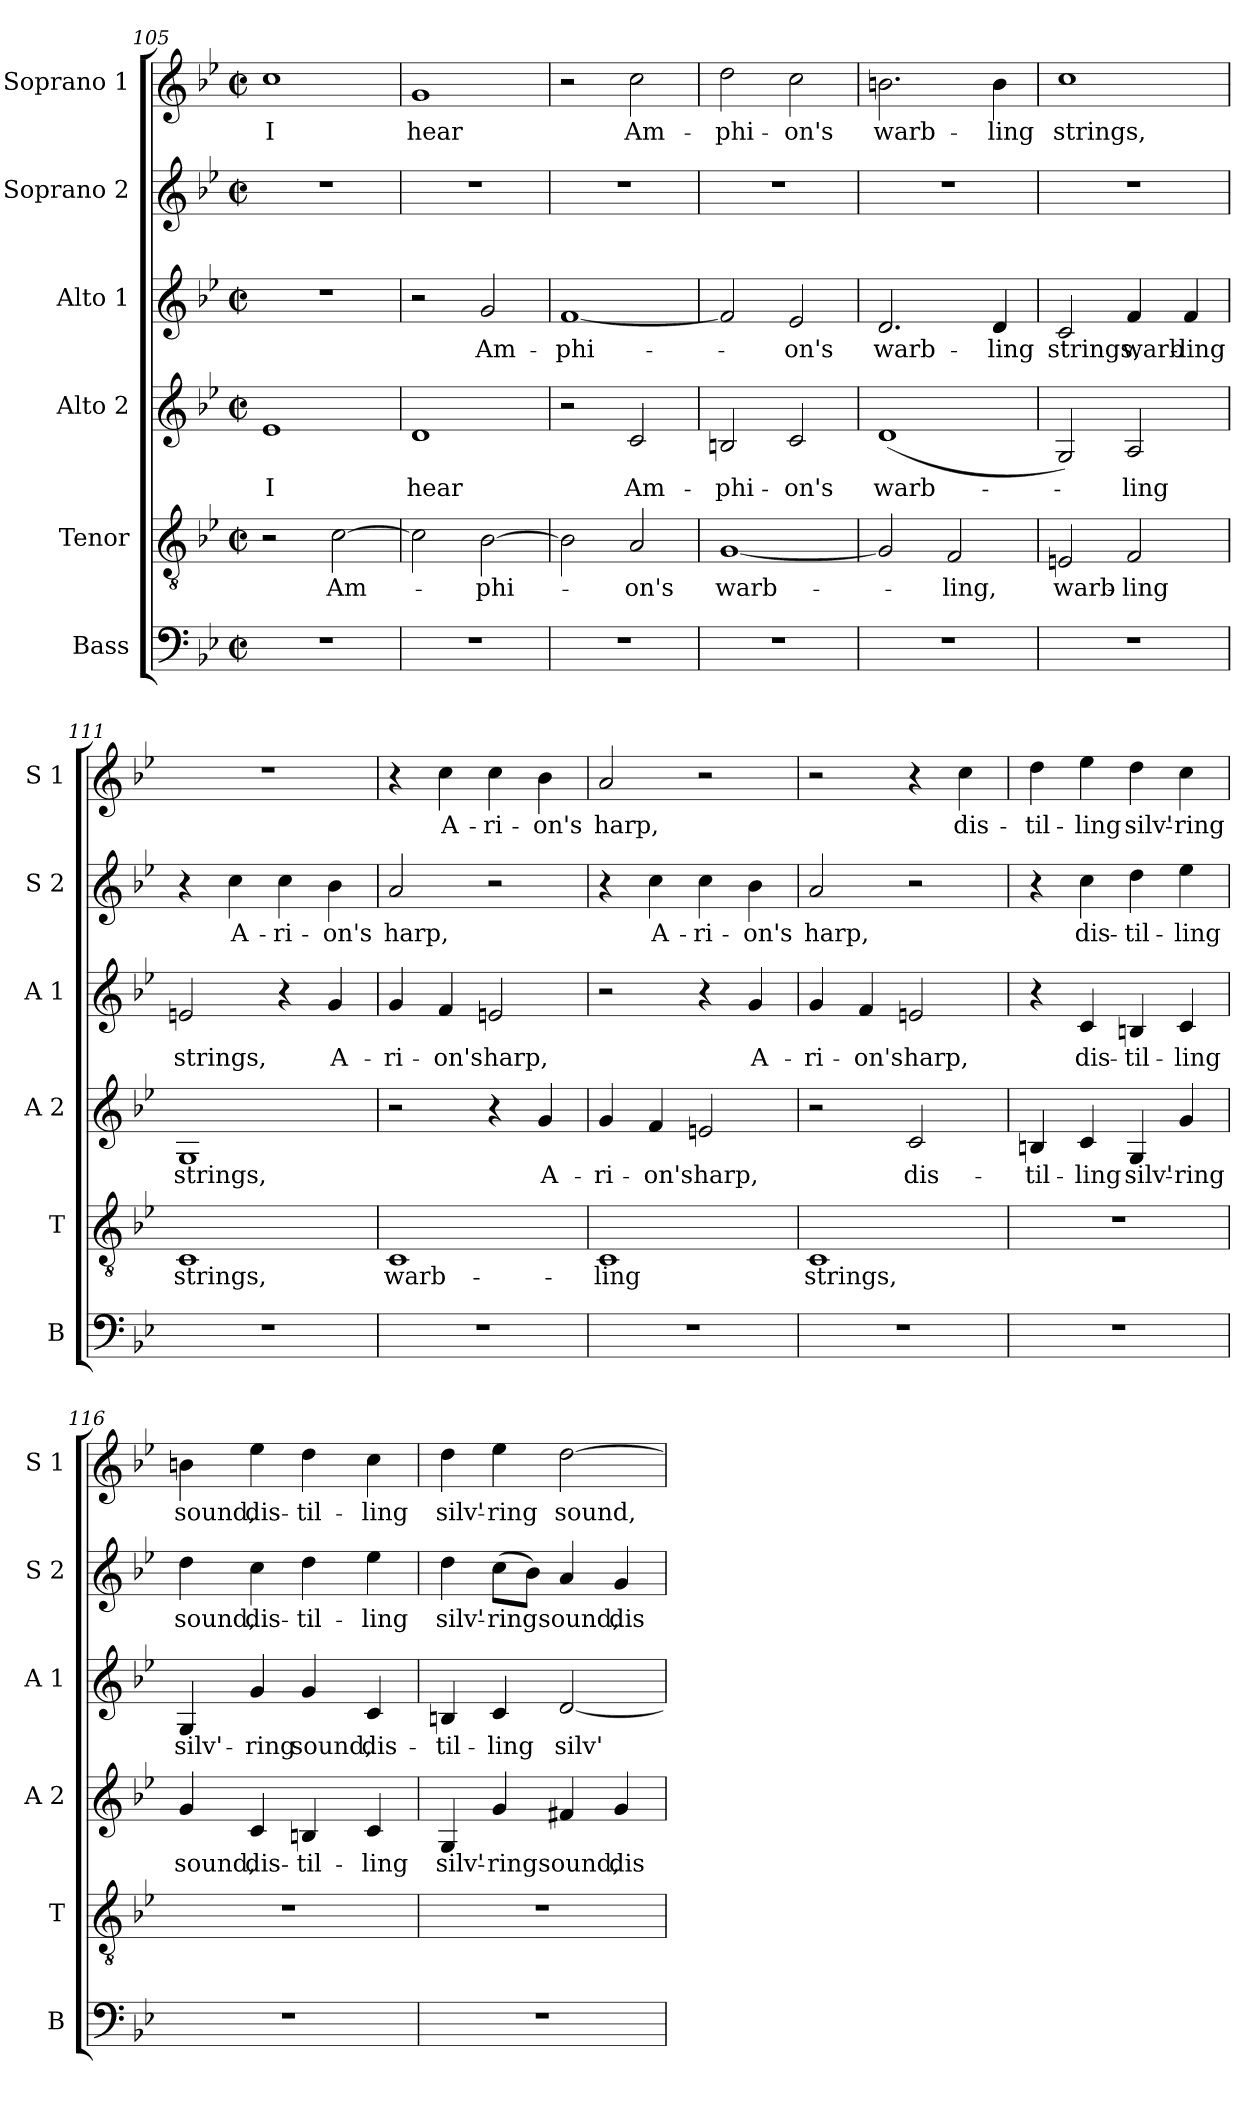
**kern	**kern	**text	**kern	**text	**kern	**text	**kern	**text	**kern	**text
*part6	*part5	*part5	*part4	*part4	*part3	*part3	*part2	*part2	*part1	*part1
*staff6	*staff5	*staff5	*staff4	*staff4	*staff3	*staff3	*staff2	*staff2	*staff1	*staff1
*I"Bass	*I"Tenor	*	*I"Alto 2	*	*I"Alto 1	*	*I"Soprano 2	*	*I"Soprano 1	*
*I'B	*I'T	*	*I'A 2	*	*I'A 1	*	*I'S 2	*	*I'S 1	*
*clefF4	*clefGv2	*	*clefG2	*	*clefG2	*	*clefG2	*	*clefG2	*
*k[b-e-]	*k[b-e-]	*	*k[b-e-]	*	*k[b-e-]	*	*k[b-e-]	*	*k[b-e-]	*
*B-:	*B-:	*	*B-:	*	*B-:	*	*B-:	*	*B-:	*
*M2/2	*M2/2	*	*M2/2	*	*M2/2	*	*M2/2	*	*M2/2	*
*met(c|)	*met(c|)	*	*met(c|)	*	*met(c|)	*	*met(c|)	*	*met(c|)	*
=105	=105	=105	=105	=105	=105	=105	=105	=105	=105	=105
1r	2r	.	1e-	I	1r	.	1r	.	1cc	I
.	[2c\	Am-	.	.	.	.	.	.	.	.
=106	=106	=106	=106	=106	=106	=106	=106	=106	=106	=106
1r	2c\]	.	1d	hear	2r	.	1r	.	1g	hear
.	[2B-\	-phi-	.	.	2g/	Am-	.	.	.	.
=107	=107	=107	=107	=107	=107	=107	=107	=107	=107	=107
1r	2B-\]	.	2r	.	[1f	-phi-	1r	.	2r	.
.	2A/	-on's	2c/	Am-	.	.	.	.	2cc\	Am-
=108	=108	=108	=108	=108	=108	=108	=108	=108	=108	=108
1r	[1G	warb-	2Bn/	-phi-	2f/]	.	1r	.	2dd\	-phi-
.	.	.	2c/	-on's	2e-/	-on's	.	.	2cc\	-on's
=109	=109	=109	=109	=109	=109	=109	=109	=109	=109	=109
1r	2G/]	.	(1d	warb-	2.d/	warb-	1r	.	2.bn\	warb-
.	2F/	-ling,	.	.	.	.	.	.	.	.
.	.	.	.	.	4d/	-ling	.	.	4b\	-ling
=110	=110	=110	=110	=110	=110	=110	=110	=110	=110	=110
1r	2En/	warb-	2G/)	.	2c/	strings,	1r	.	1cc	strings,
.	2F/	-ling	2A/	-ling	4f/	warb-	.	.	.	.
.	.	.	.	.	4f/	-ling	.	.	.	.
!!LO:LB:g=z
=111	=111	=111	=111	=111	=111	=111	=111	=111	=111	=111
1r	1C	strings,	1G	strings,	2en/	strings,	4r	.	1r	.
.	.	.	.	.	.	.	4cc\	A-	.	.
.	.	.	.	.	4r	.	4cc\	-ri-	.	.
.	.	.	.	.	4g/	A-	4b-\	-on's	.	.
=112	=112	=112	=112	=112	=112	=112	=112	=112	=112	=112
1r	1C	warb-	2r	.	4g/	-ri-	2a/	harp,	4r	.
.	.	.	.	.	4f/	-on's	.	.	4cc\	A-
.	.	.	4r	.	2en/	harp,	2r	.	4cc\	-ri-
.	.	.	4g/	A-	.	.	.	.	4b-\	-on's
=113	=113	=113	=113	=113	=113	=113	=113	=113	=113	=113
1r	1C	-ling	4g/	-ri-	2r	.	4r	.	2a/	harp,
.	.	.	4f/	-on's	.	.	4cc\	A-	.	.
.	.	.	2en/	harp,	4r	.	4cc\	-ri-	2r	.
.	.	.	.	.	4g/	A-	4b-\	-on's	.	.
=114	=114	=114	=114	=114	=114	=114	=114	=114	=114	=114
1r	1C	strings,	2r	.	4g/	-ri-	2a/	harp,	2r	.
.	.	.	.	.	4f/	-on's	.	.	.	.
.	.	.	2c/	dis-	2en/	harp,	2r	.	4r	.
.	.	.	.	.	.	.	.	.	4cc\	dis-
=115	=115	=115	=115	=115	=115	=115	=115	=115	=115	=115
1r	1r	.	4Bn/	-til-	4r	.	4r	.	4dd\	-til-
.	.	.	4c/	-ling	4c/	dis-	4cc\	dis-	4ee-\	-ling
.	.	.	4G/	silv'-	4Bn/	-til-	4dd\	-til-	4dd\	silv'-
.	.	.	4g/	-ring	4c/	-ling	4ee-\	-ling	4cc\	-ring
=116	=116	=116	=116	=116	=116	=116	=116	=116	=116	=116
1r	1r	.	4g/	sound,	4G/	silv'-	4dd\	sound,	4bn\	sound,
.	.	.	4c/	dis-	4g/	-ring	4cc\	dis-	4ee-\	dis-
.	.	.	4Bn/	-til-	4g/	sound,	4dd\	-til-	4dd\	-til-
.	.	.	4c/	-ling	4c/	dis-	4ee-\	-ling	4cc\	-ling
!!LO:PB:g=z
=117	=117	=117	=117	=117	=117	=117	=117	=117	=117	=117
1r	1r	.	4G/	silv'-	4Bn/	-til-	4dd\	silv'-	4dd\	silv'-
.	.	.	4g/	-ring	4c/	-ling	(8cc\L	-ring	4ee-\	-ring
.	.	.	.	.	.	.	8b-\J)	.	.	.
.	.	.	4f#X/	sound,	[2d/	silv'-	4a/	sound,	[2dd\	sound,
.	.	.	4g/	dis-	.	.	4g/	dis-	.	.
=	=	=	=	=	=	=	=	=	=	=
*-	*-	*-	*-	*-	*-	*-	*-	*-	*-	*-
